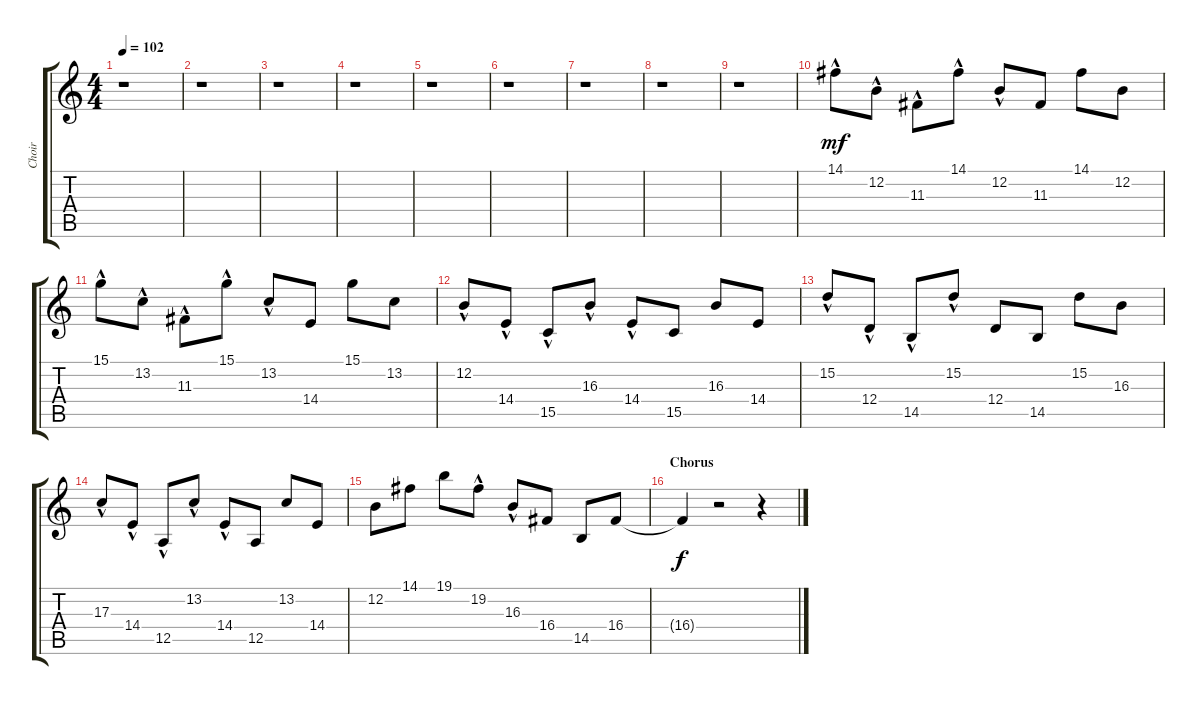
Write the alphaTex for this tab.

\track ("Choir" "Choir") {instrument choiraahs}
\staff {score tabs}
\tuning (E4 B3 G3 D3 A2 E2) {hide}
\ts (4 4)
\tempo 102
\clef g2
\ks c
r.1{dy mf} |
r.1 |
r.1 |
r.1 |
r.1 |
r.1 |
r.1 |
r.1 |
r.1 |
14.1{hac}.8 12.2{hac}.8 11.3{hac}.8 14.1{hac}.8 12.2{hac}.8 11.3.8 14.1.8 12.2.8 |
15.1{hac}.8 13.2{hac}.8 11.3{hac}.8 15.1{hac}.8 13.2{hac}.8 14.4.8 15.1.8 13.2.8 |
12.2{hac}.8 14.4{hac}.8 15.5{hac}.8 16.3{hac}.8 14.4{hac}.8 15.5.8 16.3.8 14.4.8 |
15.2{hac}.8 12.4{hac}.8 14.5{hac}.8 15.2{hac}.8 12.4.8 14.5.8 15.2.8 16.3.8 |
17.3{hac}.8 14.4{hac}.8 12.5{hac}.8 13.2{hac}.8 14.4{hac}.8 12.5.8 13.2.8 14.4.8 |
12.2.8 14.1.8 19.1.8 19.2{hac}.8 16.3{hac}.8 16.4.8 14.5.8 16.4.8 |
\section ("" "Chorus")
16.4{t}.4{dy f} r.2 r.4
